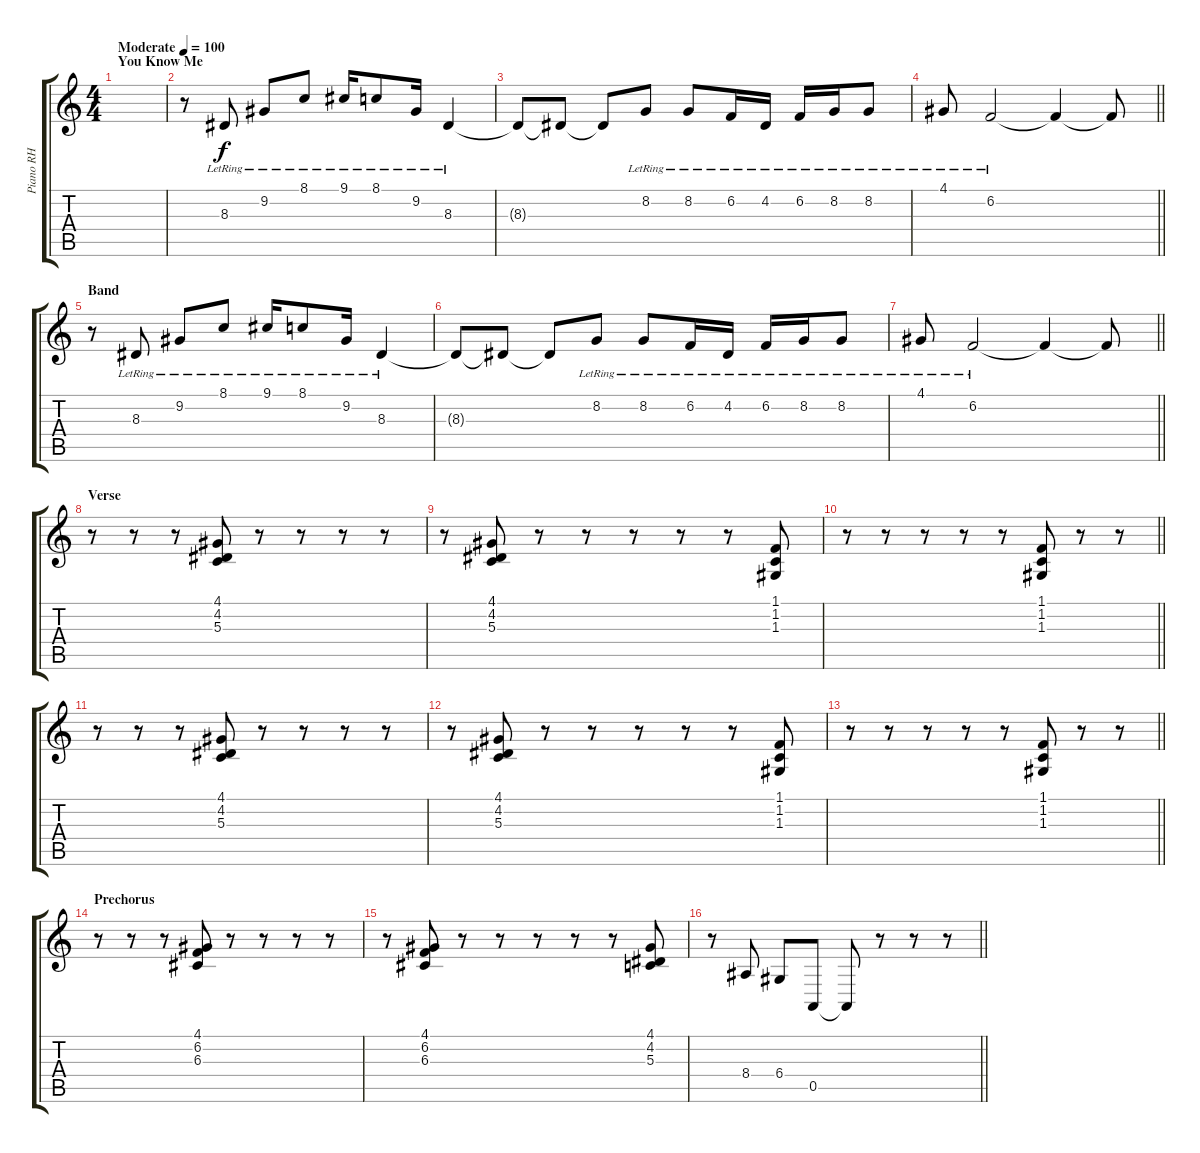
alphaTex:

\track ("Piano RH" "Piano RH") {instrument acousticgrandpiano}
\staff {score tabs}
\tuning (E4 B3 G3 D3 A2 E2) {hide}
\ts (4 4)
\section ("" "You Know Me ")
\tempo (100 "Moderate")
\clef g2
\ks c
|
r.8 8.3{lr}.8 9.2{lr}.8 8.1{lr}.8 9.1{lr}.16 8.1{lr}.8 9.2{lr}.16 8.3{lr}.4 |
8.3{t}.8 8.3{t}.8 8.3{t}.8 8.2{lr}.8 8.2{lr}.8 6.2{lr}.16 4.2{lr}.16 6.2{lr}.16 8.2{lr}.16 8.2{lr}.8 |
\barLineRight lightlight
4.1{lr}.8 6.2{lr}.2 6.2{t}.4 6.2{t}.8 |
\section ("" "Band")
r.8 8.3{lr}.8 9.2{lr}.8 8.1{lr}.8 9.1{lr}.16 8.1{lr}.8 9.2{lr}.16 8.3{lr}.4 |
8.3{t}.8 8.3{t}.8 8.3{t}.8 8.2{lr}.8 8.2{lr}.8 6.2{lr}.16 4.2{lr}.16 6.2{lr}.16 8.2{lr}.16 8.2{lr}.8 |
\barLineRight lightlight
4.1{lr}.8 6.2{lr}.2 6.2{t}.4 6.2{t}.8 |
\section ("" "Verse")
r.8 r.8 r.8 (4.1 4.2 5.3).8 r.8 r.8 r.8 r.8 |
r.8 (4.1 4.2 5.3).8 r.8 r.8 r.8 r.8 r.8 (1.1 1.2 1.3).8 |
\barLineRight lightlight
r.8 r.8 r.8 r.8 r.8 (1.1 1.2 1.3).8 r.8 r.8 |
r.8 r.8 r.8 (4.1 4.2 5.3).8 r.8 r.8 r.8 r.8 |
r.8 (4.1 4.2 5.3).8 r.8 r.8 r.8 r.8 r.8 (1.1 1.2 1.3).8 |
\barLineRight lightlight
r.8 r.8 r.8 r.8 r.8 (1.1 1.2 1.3).8 r.8 r.8 |
\section ("" "Prechorus")
r.8 r.8 r.8 (4.1 6.2 6.3).8 r.8 r.8 r.8 r.8 |
r.8 (4.1 6.2 6.3).8 r.8 r.8 r.8 r.8 r.8 (4.1 4.2 5.3).8 |
\barLineRight lightlight
r.8 8.4.8 6.4.8 0.5.8 0.5{t}.8 r.8 r.8 r.8
